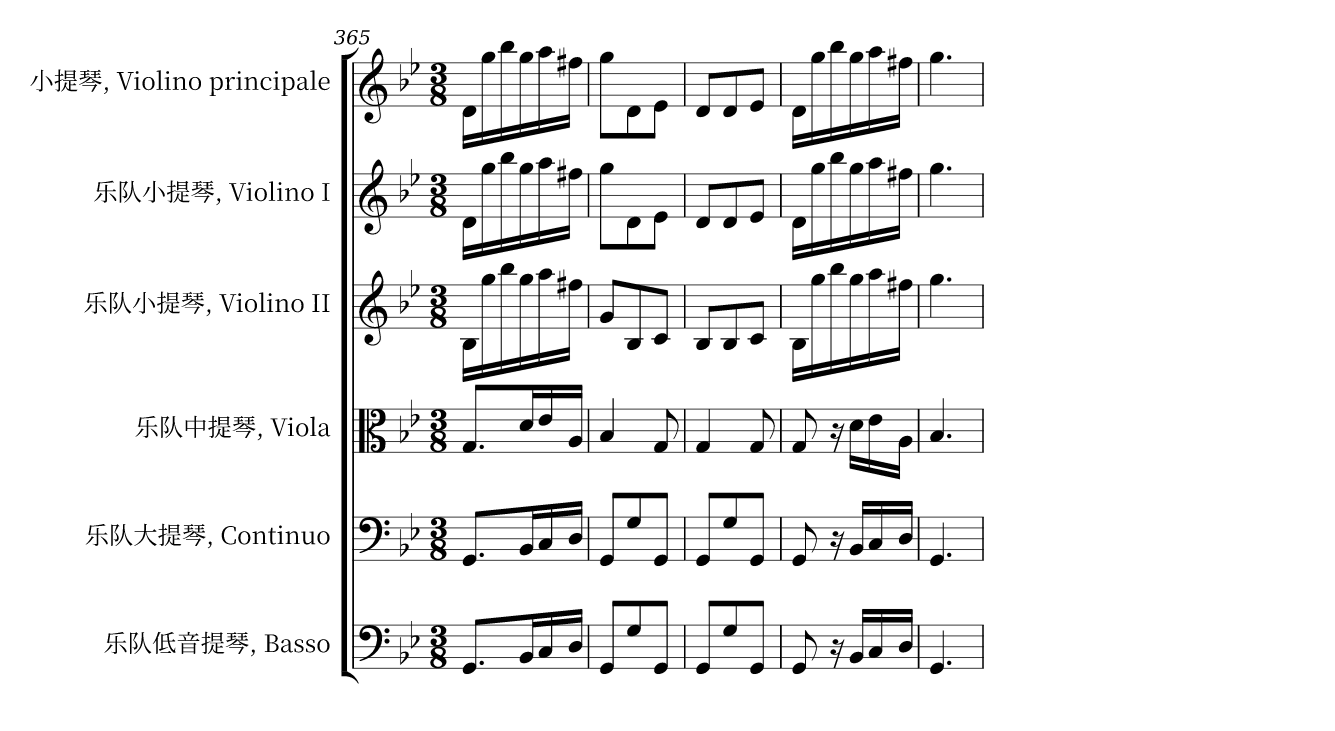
**kern	**kern	**kern	**kern	**kern	**kern
*part6	*part5	*part4	*part3	*part2	*part1
*staff6	*staff5	*staff4	*staff3	*staff2	*staff1
*I"乐队低音提琴, Basso	*I"乐队大提琴, Continuo	*I"乐队中提琴, Viola	*I"乐队小提琴, Violino II	*I"乐队小提琴, Violino I	*I"小提琴, Violino principale
*	*	*	*	*	*I'Vln.
*clefF4	*clefF4	*clefC3	*clefG2	*clefG2	*clefG2
*ITrd7c12	*	*	*	*	*
*k[b-e-]	*k[b-e-]	*k[b-e-]	*k[b-e-]	*k[b-e-]	*k[b-e-]
*M3/8	*M3/8	*M3/8	*M3/8	*M3/8	*M3/8
=365	=365	=365	=365	=365	=365
8.GGG/L	8.GG/L	8.G/L	16B-\LL	16d\LL	16d\LL
.	.	.	16gg\	16gg\	16gg\
.	.	.	16bb-\	16bb-\	16bb-\
16BBB-/L	16BB-/L	16d/L	16gg\	16gg\	16gg\
16CC/	16C/	16e-/	16aa\	16aa\	16aa\
16DD/JJ	16D/JJ	16A/JJ	16ff#X\JJ	16ff#X\JJ	16ff#X\JJ
=366	=366	=366	=366	=366	=366
8GGG/L	8GG/L	4B-/	8g/L	8gg\L	8gg\L
8GG/	8G/	.	8B-/	8d\	8d\
8GGG/J	8GG/J	8G/	8c/J	8e-\J	8e-\J
!!LO:LB:g=z
=367	=367	=367	=367	=367	=367
8GGG/L	8GG/L	4G/	8B-/L	8d/L	8d/L
8GG/	8G/	.	8B-/	8d/	8d/
8GGG/J	8GG/J	8G/	8c/J	8e-/J	8e-/J
=368	=368	=368	=368	=368	=368
8GGG/	8GG/	8G/	16B-\LL	16d\LL	16d\LL
.	.	.	16gg\	16gg\	16gg\
16r	16r	16r	16bb-\	16bb-\	16bb-\
16BBB-/LL	16BB-/LL	16d\LL	16gg\	16gg\	16gg\
16CC/	16C/	16e-\	16aa\	16aa\	16aa\
*	*	*	*	*	*MM90
16DD/JJ	16D/JJ	16A\JJ	16ff#X\JJ	16ff#X\JJ	16ff#X\JJ
=369	=369	=369	=369	=369	=369
4.GGG/	4.GG/	4.B-/	4.gg\	4.gg\	4.gg\
=	=	=	=	=	=
*-	*-	*-	*-	*-	*-
